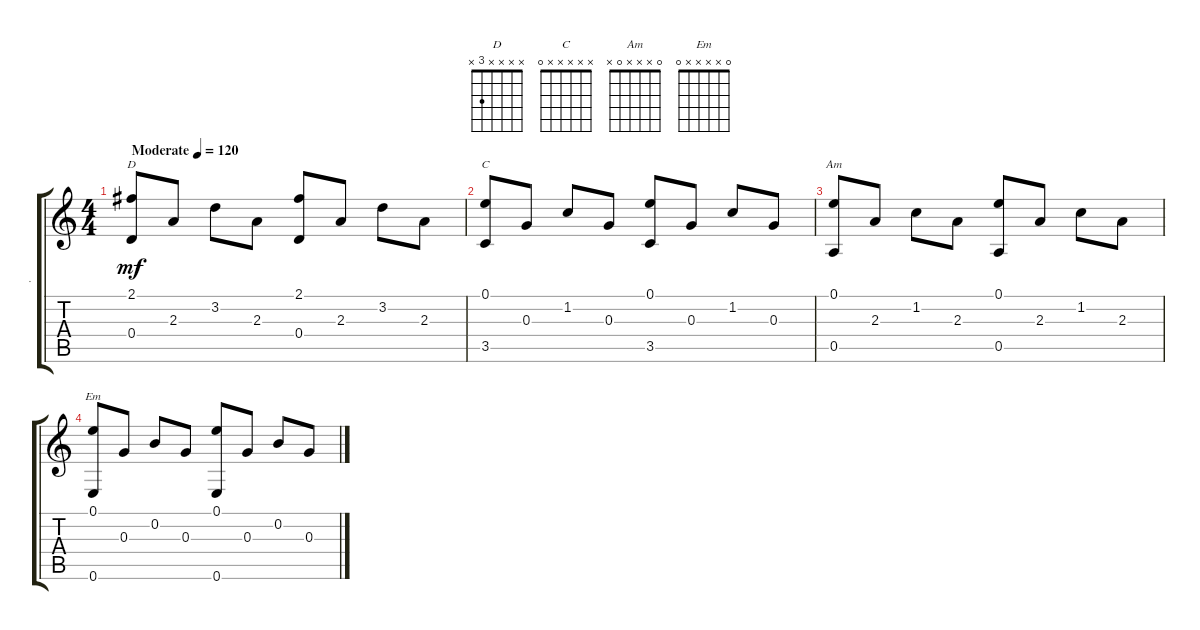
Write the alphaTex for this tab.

\track ("." ".") {instrument acousticguitarnylon}
\staff {score tabs}
\tuning (E4 B3 G3 D3 A2 E2) {hide}
\chord ("D" x x x x 3 x)
\chord ("C" x x x x x 0)
\chord ("Am" 0 x x x 0 x)
\chord ("Em" 0 x x x x 0)
\ts (4 4)
\tempo (120 "Moderate")
\clef g2
\ks c
(2.1 0.4).8{ch "D" dy mf instrument acousticguitarnylon} 2.3.8 3.2.8 2.3.8 (2.1 0.4).8 2.3.8 3.2.8 2.3.8 |
(0.1 3.5).8{ch "C"} 0.3.8 1.2.8 0.3.8 (0.1 3.5).8 0.3.8 1.2.8 0.3.8 |
(0.1 0.5).8{ch "Am"} 2.3.8 1.2.8 2.3.8 (0.1 0.5).8 2.3.8 1.2.8 2.3.8 |
(0.1 0.6).8{ch "Em"} 0.3.8 0.2.8 0.3.8 (0.1 0.6).8 0.3.8 0.2.8 0.3.8
